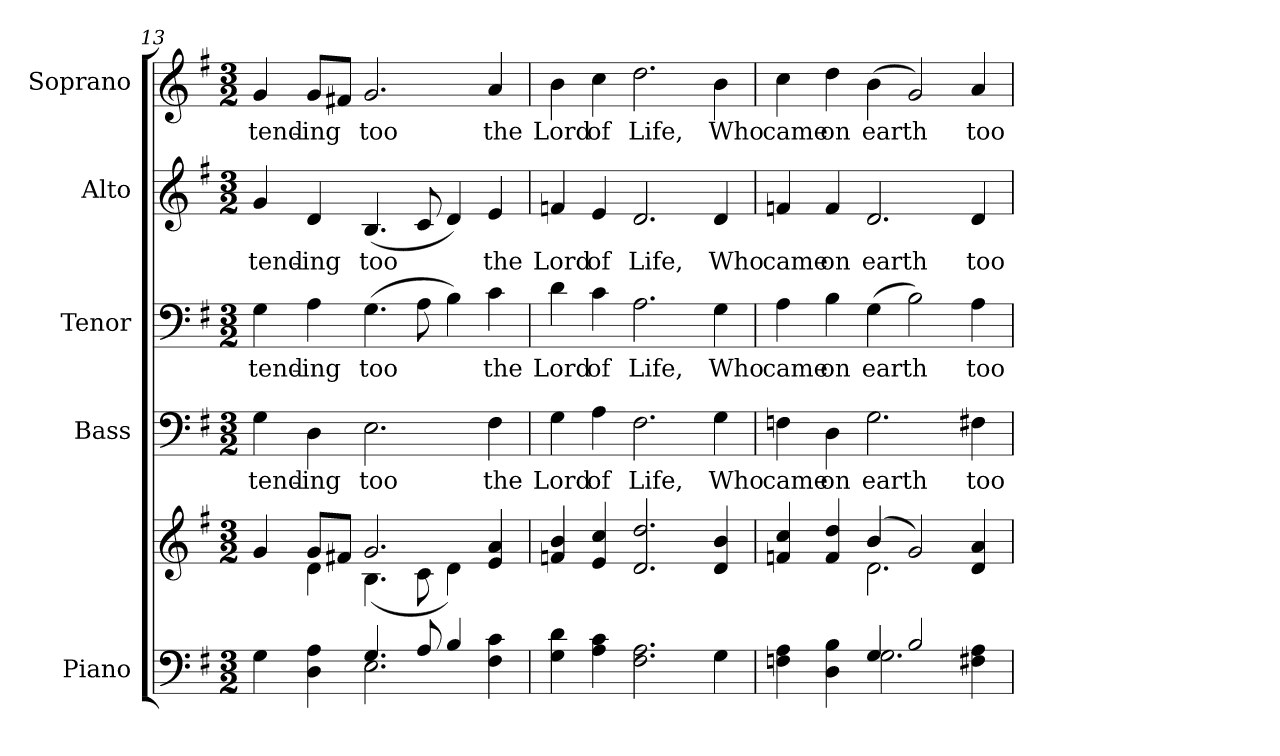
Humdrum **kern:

**kern	**kern	**kern	**text	**kern	**text	**kern	**text	**kern	**text
*part5	*part5	*part4	*part4	*part3	*part3	*part2	*part2	*part1	*part1
*staff6	*staff5	*staff4	*staff4	*staff3	*staff3	*staff2	*staff2	*staff1	*staff1
*I"Piano	*	*I"Bass	*	*I"Tenor	*	*I"Alto	*	*I"Soprano	*
*I'Pno.	*	*I'B.	*	*I'T.	*	*I'A.	*	*I'S.	*
!!LO:PB:g=z
*clefF4	*clefG2	*clefF4	*	*clefF4	*	*clefG2	*	*clefG2	*
*k[f#]	*k[f#]	*k[f#]	*	*k[f#]	*	*k[f#]	*	*k[f#]	*
*G:	*G:	*G:	*	*G:	*	*G:	*	*G:	*
*M3/2	*M3/2	*M3/2	*	*M3/2	*	*M3/2	*	*M3/2	*
=13	=13	=13	=13	=13	=13	=13	=13	=13	=13
*^	*^	*	*	*	*	*	*	*	*
!	!	!	!	!	!LO:LY:b:color=#000000	!	!	!	!	!	!
!	!	!	!	!	!	!	!LO:LY:b:color=#000000	!	!	!	!
!	!	!	!	!	!	!	!	!	!LO:LY:b:color=#000000	!	!
!	!	!	!	!	!	!	!	!	!	!	!LO:LY:b:color=#000000
4Gi\	2ryy	4gi/	4ryy	4Gi\	-tend-	4Gi\	-tend-	4gi/	-tend-	4gi/	-tend-
!	!	!	!	!	!LO:LY:b:color=#000000	!	!	!	!	!	!
!	!	!	!	!	!	!	!LO:LY:b:color=#000000	!	!	!	!
!	!	!	!	!	!	!	!	!	!LO:LY:b:color=#000000	!	!
!	!	!	!	!	!	!	!	!	!	!	!LO:LY:b:color=#000000
4Di\ 4Ai	.	8gi/L	4di\	4Di\	-ing	4Ai\	-ing	4di/	-ing	8gi/L	-ing
.	.	8f#Xi/J	.	.	.	.	.	.	.	8f#Xi/J	.
!	!	!	!	!	!LO:LY:b:color=#000000	!	!	!	!	!	!
!	!	!	!	!	!	!	!LO:LY:b:color=#000000	!	!	!	!
!	!	!	!	!	!	!	!	!	!LO:LY:b:color=#000000	!	!
!	!	!	!	!	!	!	!	!	!	!	!LO:LY:b:color=#000000
4.Gi/	2.Ei\	2.gi/	(4.Bi\	2.Ei\	too	(4.Gi\	too	(4.Bi/	too	2.gi/	too
8Ai/	.	.	8ci\	.	.	8Ai\	.	8ci/	.	.	.
4Bi/	.	.	4di\)	.	.	4Bi\)	.	4di/)	.	.	.
!	!	!	!	!	!LO:LY:b:color=#000000	!	!	!	!	!	!
!	!	!	!	!	!	!	!LO:LY:b:color=#000000	!	!	!	!
!	!	!	!	!	!	!	!	!	!LO:LY:b:color=#000000	!	!
!	!	!	!	!	!	!	!	!	!	!	!LO:LY:b:color=#000000
4F#i\ 4ci	4ryy	4ei/ 4ai	4ryy	4F#i\	the	4ci\	the	4ei/	the	4ai/	the
*v	*v	*	*	*	*	*	*	*	*	*	*
*	*v	*v	*	*	*	*	*	*	*	*
=14	=14	=14	=14	=14	=14	=14	=14	=14	=14
*^	*^	*	*	*	*	*	*	*	*
!	!	!	!	!	!LO:LY:b:color=#000000	!	!	!	!	!	!
*v	*v	*	*	*	*	*	*	*	*	*	*
*	*v	*v	*	*	*	*	*	*	*	*
*^	*^	*	*	*	*	*	*	*	*
!	!	!	!	!	!	!	!LO:LY:b:color=#000000	!	!	!	!
*v	*v	*	*	*	*	*	*	*	*	*	*
*	*v	*v	*	*	*	*	*	*	*	*
*^	*^	*	*	*	*	*	*	*	*
!	!	!	!	!	!	!	!	!	!LO:LY:b:color=#000000	!	!
*v	*v	*	*	*	*	*	*	*	*	*	*
*	*v	*v	*	*	*	*	*	*	*	*
*^	*^	*	*	*	*	*	*	*	*
!	!	!	!	!	!	!	!	!	!	!	!LO:LY:b:color=#000000
*v	*v	*	*	*	*	*	*	*	*	*	*
*	*v	*v	*	*	*	*	*	*	*	*
4Gi\ 4di	4fni/ 4bi	4Gi\	Lord	4di\	Lord	4fni/	Lord	4bi\	Lord
!	!	!	!LO:LY:b:color=#000000	!	!	!	!	!	!
!	!	!	!	!	!LO:LY:b:color=#000000	!	!	!	!
!	!	!	!	!	!	!	!LO:LY:b:color=#000000	!	!
!	!	!	!	!	!	!	!	!	!LO:LY:b:color=#000000
4Ai\ 4ci	4ei/ 4cci	4Ai\	of	4ci\	of	4ei/	of	4cci\	of
!	!	!	!LO:LY:b:color=#000000	!	!	!	!	!	!
!	!	!	!	!	!LO:LY:b:color=#000000	!	!	!	!
!	!	!	!	!	!	!	!LO:LY:b:color=#000000	!	!
!	!	!	!	!	!	!	!	!	!LO:LY:b:color=#000000
2.F#i\ 2.Ai	2.di/ 2.ddi	2.F#i\	Life,	2.Ai\	Life,	2.di/	Life,	2.ddi\	Life,
!	!	!	!LO:LY:b:color=#000000	!	!	!	!	!	!
!	!	!	!	!	!LO:LY:b:color=#000000	!	!	!	!
!	!	!	!	!	!	!	!LO:LY:b:color=#000000	!	!
!	!	!	!	!	!	!	!	!	!LO:LY:b:color=#000000
4Gi\	4di/ 4bi	4Gi\	Who	4Gi\	Who	4di/	Who	4bi\	Who
!!LO:PB:g=z
=15	=15	=15	=15	=15	=15	=15	=15	=15	=15
*^	*^	*	*	*	*	*	*	*	*
!	!	!	!	!	!LO:LY:b:color=#000000	!	!	!	!	!	!
!	!	!	!	!	!	!	!LO:LY:b:color=#000000	!	!	!	!
!	!	!	!	!	!	!	!	!	!LO:LY:b:color=#000000	!	!
!	!	!	!	!	!	!	!	!	!	!	!LO:LY:b:color=#000000
4Fni\ 4Ai	2ryy	4fni/ 4cci	2ryy	4Fni\	came	4Ai\	came	4fni/	came	4cci\	came
!	!	!	!	!	!LO:LY:b:color=#000000	!	!	!	!	!	!
!	!	!	!	!	!	!	!LO:LY:b:color=#000000	!	!	!	!
!	!	!	!	!	!	!	!	!	!LO:LY:b:color=#000000	!	!
!	!	!	!	!	!	!	!	!	!	!	!LO:LY:b:color=#000000
4Di\ 4Bi	.	4fi/ 4ddi	.	4Di\	on	4Bi\	on	4fi/	on	4ddi\	on
!	!	!	!	!	!LO:LY:b:color=#000000	!	!	!	!	!	!
!	!	!	!	!	!	!	!LO:LY:b:color=#000000	!	!	!	!
!	!	!	!	!	!	!	!	!	!LO:LY:b:color=#000000	!	!
!	!	!	!	!	!	!	!	!	!	!	!LO:LY:b:color=#000000
4Gi/	2.Gi\	(4bi/	2.di\	2.Gi\	earth	(4Gi\	earth	2.di/	earth	(4bi\	earth
2Bi/	.	2gi/)	.	.	.	2Bi\)	.	.	.	2gi/)	.
!	!	!	!	!	!LO:LY:b:color=#000000	!	!	!	!	!	!
!	!	!	!	!	!	!	!LO:LY:b:color=#000000	!	!	!	!
!	!	!	!	!	!	!	!	!	!LO:LY:b:color=#000000	!	!
!	!	!	!	!	!	!	!	!	!	!	!LO:LY:b:color=#000000
4F#Xi\ 4Ai	4ryy	4di/ 4ai	4ryy	4F#Xi\	too	4Ai\	too	4di/	too	4ai/	too
*v	*v	*	*	*	*	*	*	*	*	*	*
*	*v	*v	*	*	*	*	*	*	*	*
=	=	=	=	=	=	=	=	=	=
*-	*-	*-	*-	*-	*-	*-	*-	*-	*-
